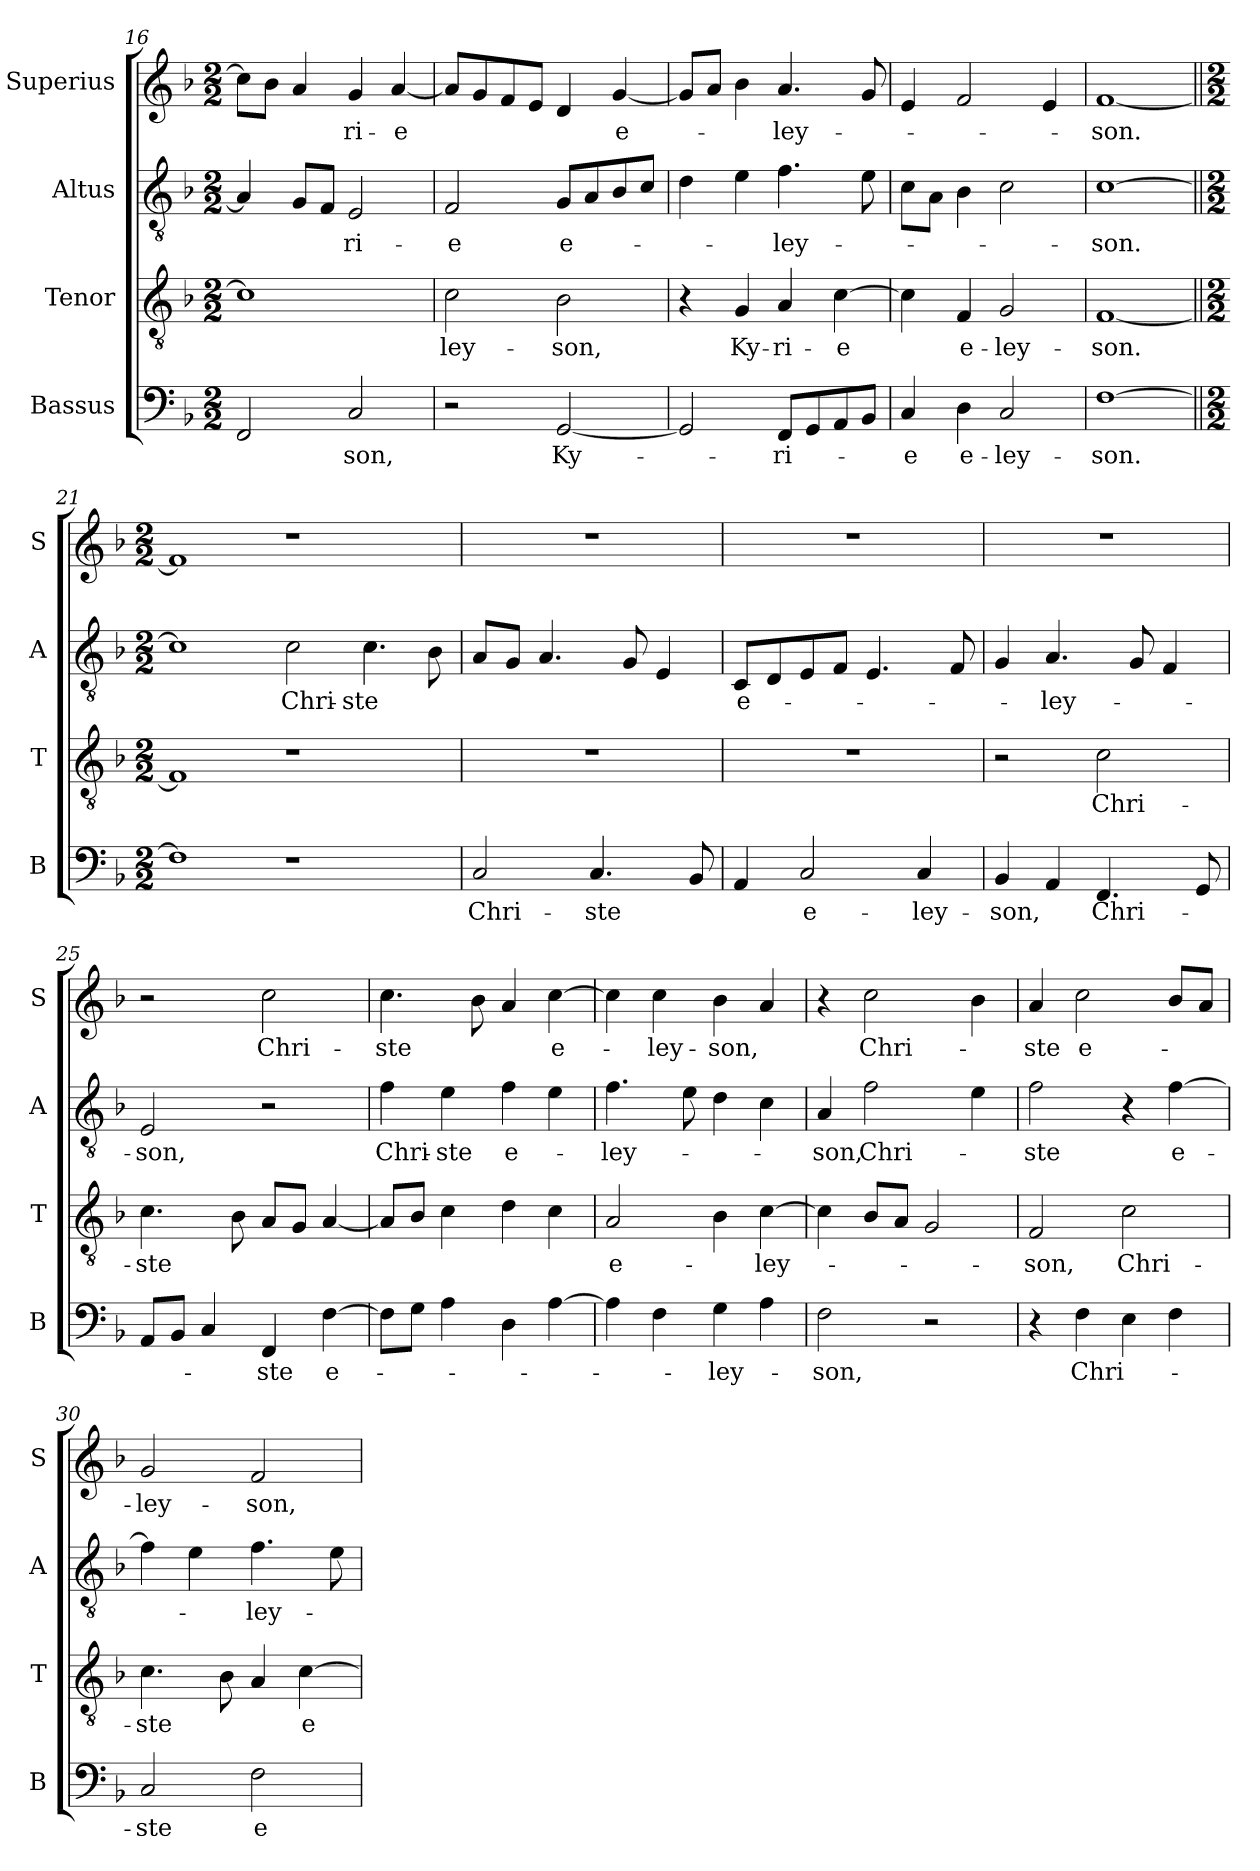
**kern	**text	**kern	**text	**kern	**text	**kern	**text
*part4	*part4	*part3	*part3	*part2	*part2	*part1	*part1
*staff4	*staff4	*staff3	*staff3	*staff2	*staff2	*staff1	*staff1
*I"Bassus	*	*I"Tenor	*	*I"Altus	*	*I"Superius	*
*I'B	*	*I'T	*	*I'A	*	*I'S	*
*clefF4	*	*clefGv2	*	*clefGv2	*	*clefG2	*
*k[b-]	*	*k[b-]	*	*k[b-]	*	*k[b-]	*
*M2/2	*	*M2/2	*	*M2/2	*	*M2/2	*
=16	=16	=16	=16	=16	=16	=16	=16
2FF	.	1c]	.	4A]	.	8ccL]	.
.	.	.	.	.	.	8b-J	.
.	.	.	.	8GL	.	4a	.
.	.	.	.	8FJ	.	.	.
!	!LO:LY:i	!	!	!	!LO:LY:i	!	!LO:LY:i
2C	-son,	.	.	2E	-ri-	4g	-ri-
!	!	!	!	!	!	!	!LO:LY:i
.	.	.	.	.	.	[4a	-e
=17	=17	=17	=17	=17	=17	=17	=17
!	!	!	!LO:LY:i	!	!LO:LY:i	!	!
2r	.	2c	-ley-	2F	-e	8aL]	.
.	.	.	.	.	.	8g	.
.	.	.	.	.	.	8f	.
.	.	.	.	.	.	8eJ	.
!	!LO:LY:i	!	!LO:LY:i	!	!LO:LY:i	!	!
[2GG	Ky-	2B-	-son,	8GL	e-	4d	.
.	.	.	.	8A	.	.	.
!	!	!	!	!	!	!	!LO:LY:i
.	.	.	.	8B-	.	[4g	e-
.	.	.	.	8cJ	.	.	.
=18	=18	=18	=18	=18	=18	=18	=18
2GG]	.	4r	.	4d	.	8gL]	.
.	.	.	.	.	.	8aJ	.
!	!	!	!LO:LY:i	!	!	!	!
.	.	4G	Ky-	4e	.	4b-	.
!	!LO:LY:i	!	!LO:LY:i	!	!LO:LY:i	!	!LO:LY:i
8FFL	-ri-	4A	-ri-	4.f	-ley-	4.a	-ley-
8GG	.	.	.	.	.	.	.
!	!	!	!LO:LY:i	!	!	!	!
8AA	.	[4c	-e	.	.	.	.
8BB-J	.	.	.	8e	.	8g	.
=19	=19	=19	=19	=19	=19	=19	=19
!	!LO:LY:i	!	!	!	!	!	!
4C	-e	4c]	.	8cL	.	4e	.
.	.	.	.	8AJ	.	.	.
!	!LO:LY:i	!	!LO:LY:i	!	!	!	!
4D	e-	4F	e-	4B-	.	2f	.
!	!LO:LY:i	!	!LO:LY:i	!	!	!	!
2C	-ley-	2G	-ley-	2c	.	.	.
.	.	.	.	.	.	4e	.
=20	=20	=20	=20	=20	=20	=20	=20
!	!LO:LY:i	!	!LO:LY:i	!	!LO:LY:i	!	!LO:LY:i
[1F	-son.	[1F	-son.	[1c	-son.	[1f	-son.
=21||	=21||	=21||	=21||	=21||	=21||	=21||	=21||
*M2/2	*	*M2/2	*	*M2/2	*	*M2/2	*
1F]	.	1F]	.	1c]	.	1f]	.
1r	.	1r	.	2c	Chri-	1r	.
.	.	.	.	4.c	-ste	.	.
.	.	.	.	8B-	.	.	.
=22	=22	=22	=22	=22	=22	=22	=22
2C	Chri-	1r	.	8AL	.	1r	.
.	.	.	.	8GJ	.	.	.
.	.	.	.	4.A	.	.	.
4.C	-ste	.	.	.	.	.	.
.	.	.	.	8G	.	.	.
.	.	.	.	4E	.	.	.
8BB-	.	.	.	.	.	.	.
=23	=23	=23	=23	=23	=23	=23	=23
!	!	!	!	!	!LO:LY:i	!	!
4AA	.	1r	.	8CL	e-	1r	.
.	.	.	.	8D	.	.	.
!	!LO:LY:i	!	!	!	!	!	!
2C	e-	.	.	8E	.	.	.
.	.	.	.	8FJ	.	.	.
.	.	.	.	4.E	.	.	.
!	!LO:LY:i	!	!	!	!	!	!
4C	-ley-	.	.	.	.	.	.
.	.	.	.	8F	.	.	.
=24	=24	=24	=24	=24	=24	=24	=24
!	!LO:LY:i	!	!	!	!	!	!
4BB-	-son,	2r	.	4G	.	1r	.
!	!	!	!	!	!LO:LY:i	!	!
4AA	.	.	.	4.A	-ley-	.	.
!	!LO:LY:i	!	!	!	!	!	!
4.FF	Chri-	2c	Chri-	.	.	.	.
.	.	.	.	8G	.	.	.
.	.	.	.	4F	.	.	.
8GG	.	.	.	.	.	.	.
=25	=25	=25	=25	=25	=25	=25	=25
!	!	!	!	!	!LO:LY:i	!	!
8AAL	.	4.c	-ste	2E	-son,	2r	.
8BB-J	.	.	.	.	.	.	.
4C	.	.	.	.	.	.	.
.	.	8B-	.	.	.	.	.
!	!LO:LY:i	!	!	!	!	!	!
4FF	-ste	8AL	.	2r	.	2cc	Chri-
.	.	8GJ	.	.	.	.	.
!	!LO:LY:i	!	!	!	!	!	!
[4F	e-	[4A	.	.	.	.	.
=26	=26	=26	=26	=26	=26	=26	=26
!	!	!	!	!	!LO:LY:i	!	!
8FL]	.	8AL]	.	4f	Chri-	4.cc	-ste
8GJ	.	8B-J	.	.	.	.	.
!	!	!	!	!	!LO:LY:i	!	!
4A	.	4c	.	4e	-ste	.	.
.	.	.	.	.	.	8b-	.
!	!	!	!	!	!LO:LY:i	!	!
4D	.	4d	.	4f	e-	4a	.
!	!	!	!	!	!	!	!LO:LY:i
[4A	.	4c	.	4e	.	[4cc	e-
=27	=27	=27	=27	=27	=27	=27	=27
!	!	!	!LO:LY:i	!	!LO:LY:i	!	!
4A]	.	2A	e-	4.f	-ley-	4cc]	.
!	!	!	!	!	!	!	!LO:LY:i
4F	.	.	.	.	.	4cc	-ley-
.	.	.	.	8e	.	.	.
!	!LO:LY:i	!	!	!	!	!	!LO:LY:i
4G	-ley-	4B-	.	4d	.	4b-	-son,
!	!	!	!LO:LY:i	!	!	!	!
4A	.	[4c	-ley-	4c	.	4a	.
=28	=28	=28	=28	=28	=28	=28	=28
!	!LO:LY:i	!	!	!	!LO:LY:i	!	!
2F	-son,	4c]	.	4A	-son,	4r	.
!	!	!	!	!	!LO:LY:i	!	!LO:LY:i
.	.	8B-L	.	2f	Chri-	2cc	Chri-
.	.	8AJ	.	.	.	.	.
2r	.	2G	.	.	.	.	.
.	.	.	.	4e	.	4b-	.
=29	=29	=29	=29	=29	=29	=29	=29
!	!	!	!LO:LY:i	!	!LO:LY:i	!	!LO:LY:i
4r	.	2F	-son,	2f	-ste	4a	-ste
!	!LO:LY:i	!	!	!	!	!	!LO:LY:i
4F	Chri-	.	.	.	.	2cc	e-
!	!	!	!LO:LY:i	!	!	!	!
4E	.	2c	Chri-	4r	.	.	.
!	!	!	!	!	!LO:LY:i	!	!
4F	.	.	.	[4f	e-	8b-L	.
.	.	.	.	.	.	8aJ	.
=30	=30	=30	=30	=30	=30	=30	=30
!	!LO:LY:i	!	!LO:LY:i	!	!	!	!LO:LY:i
2C	-ste	4.c	-ste	4f]	.	2g	-ley-
.	.	.	.	4e	.	.	.
.	.	8B-	.	.	.	.	.
!	!LO:LY:i	!	!	!	!LO:LY:i	!	!LO:LY:i
2F	e-	4A	.	4.f	-ley-	2f	-son,
!	!	!	!LO:LY:i	!	!	!	!
.	.	[4c	e-	.	.	.	.
.	.	.	.	8e	.	.	.
=	=	=	=	=	=	=	=
*-	*-	*-	*-	*-	*-	*-	*-
